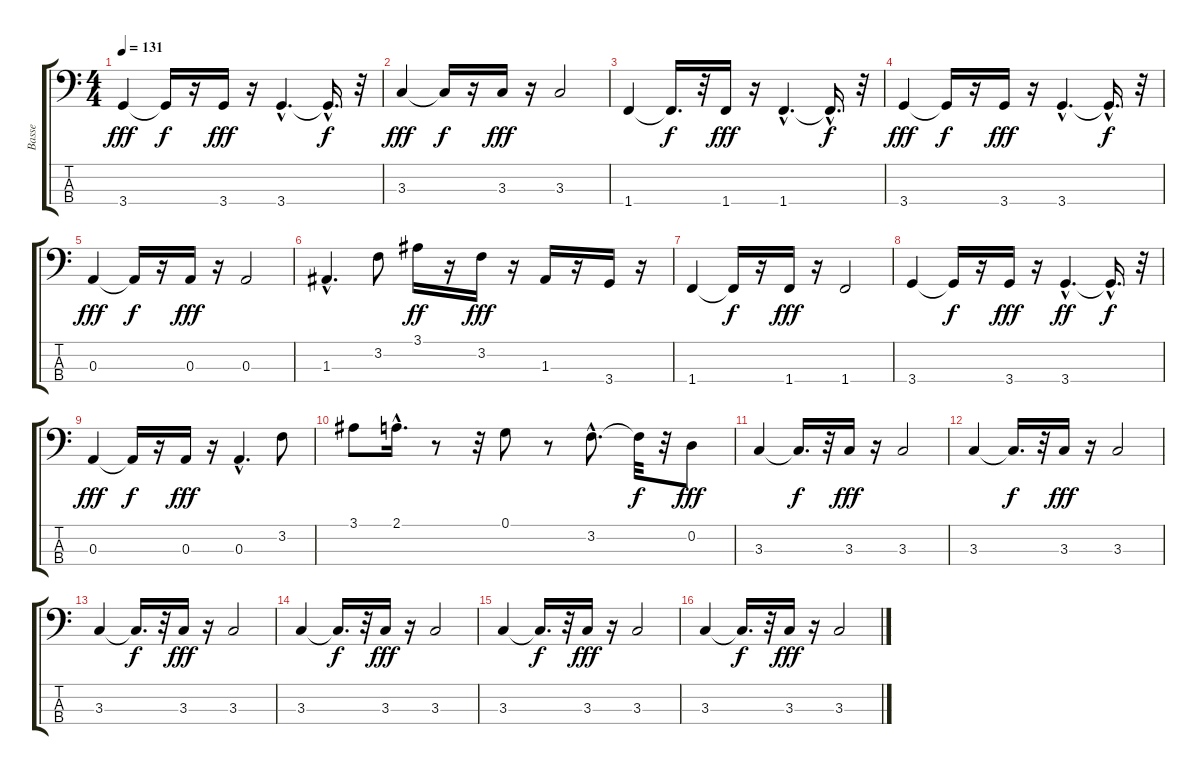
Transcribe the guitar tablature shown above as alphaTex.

\track ("Basse" "Basse") {instrument acousticbass}
\staff {score tabs}
\tuning (G2 D2 A1 E1) {hide}
\ts (4 4)
\tempo 131
\clef f4
\ks c
3.4.4{dy fff} 3.4{t}.16{dy f} r.16 3.4.16{dy fff} r.16 3.4{hac}.4{d} 3.4{hac t}.16{d dy f} r.32 |
3.3.4{dy fff} 3.3{t}.16{dy f} r.16 3.3.16{dy fff} r.16 3.3.2 |
1.4.4 1.4{t}.16{d dy f} r.32 1.4.16{dy fff} r.16 1.4{hac}.4{d} 1.4{hac t}.16{d dy f} r.32 |
3.4.4{dy fff} 3.4{t}.16{dy f} r.16 3.4.16{dy fff} r.16 3.4{hac}.4{d} 3.4{hac t}.16{d dy f} r.32 |
0.3.4{dy fff} 0.3{t}.16{dy f} r.16 0.3.16{dy fff} r.16 0.3.2 |
1.3{hac}.4{d} 3.2.8 3.1.16{dy ff} r.16 3.2.16{dy fff} r.16 1.3.16 r.16 3.4.16 r.16 |
1.4.4 1.4{t}.16{dy f} r.16 1.4.16{dy fff} r.16 1.4.2 |
3.4.4 3.4{t}.16{dy f} r.16 3.4.16{dy fff} r.16 3.4{hac}.4{d dy ff} 3.4{hac t}.16{d dy f} r.32 |
0.3.4{dy fff} 0.3{t}.16{dy f} r.16 0.3.16{dy fff} r.16 0.3{hac}.4{d} 3.2.8 |
3.1.8 2.1{hac}.16{d} r.8 r.32 0.1.8 r.8 3.2{hac}.8{d} 3.2{t}.32{dy f} r.32 0.2.8{dy fff} |
3.3.4 3.3{t}.16{d dy f} r.32 3.3.16{dy fff} r.16 3.3.2 |
3.3.4 3.3{t}.16{d dy f} r.32 3.3.16{dy fff} r.16 3.3.2 |
3.3.4 3.3{t}.16{d dy f} r.32 3.3.16{dy fff} r.16 3.3.2 |
3.3.4 3.3{t}.16{d dy f} r.32 3.3.16{dy fff} r.16 3.3.2 |
3.3.4 3.3{t}.16{d dy f} r.32 3.3.16{dy fff} r.16 3.3.2 |
3.3.4 3.3{t}.16{d dy f} r.32 3.3.16{dy fff} r.16 3.3.2
